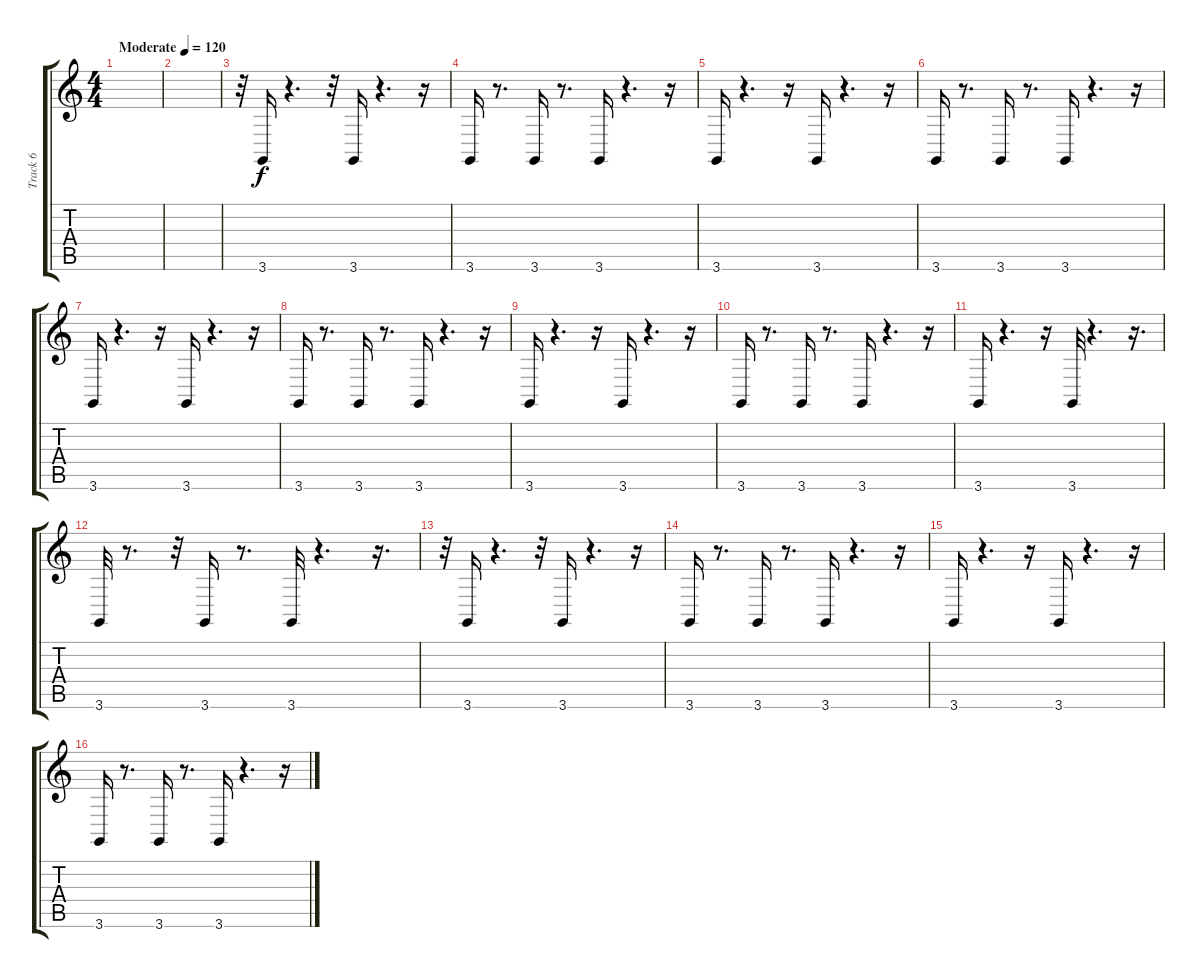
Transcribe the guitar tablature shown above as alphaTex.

\track ("Track 6" "Track 6") {instrument tuba}
\staff {score tabs}
\tuning (E4 B3 G3 D3 A2 E2) {hide}
\ts (4 4)
\tempo (120 "Moderate")
\clef g2
\ks c
|
|
r.32 3.6.16 r.4{d} r.32 3.6.16 r.4{d} r.16 |
3.6.16 r.8{d} 3.6.16 r.8{d} 3.6.16 r.4{d} r.16 |
3.6.16 r.4{d} r.16 3.6.16 r.4{d} r.16 |
3.6.16 r.8{d} 3.6.16 r.8{d} 3.6.16 r.4{d} r.16 |
3.6.16 r.4{d} r.16 3.6.16 r.4{d} r.16 |
3.6.16 r.8{d} 3.6.16 r.8{d} 3.6.16 r.4{d} r.16 |
3.6.16 r.4{d} r.16 3.6.16 r.4{d} r.16 |
3.6.16 r.8{d} 3.6.16 r.8{d} 3.6.16 r.4{d} r.16 |
3.6.16 r.4{d} r.16 3.6.32 r.4{d} r.16{d} |
3.6.32 r.8{d} r.32 3.6.16 r.8{d} 3.6.32 r.4{d} r.16{d} |
r.32 3.6.16 r.4{d} r.32 3.6.16 r.4{d} r.16 |
3.6.16 r.8{d} 3.6.16 r.8{d} 3.6.16 r.4{d} r.16 |
3.6.16 r.4{d} r.16 3.6.16 r.4{d} r.16 |
3.6.16 r.8{d} 3.6.16 r.8{d} 3.6.16 r.4{d} r.16
